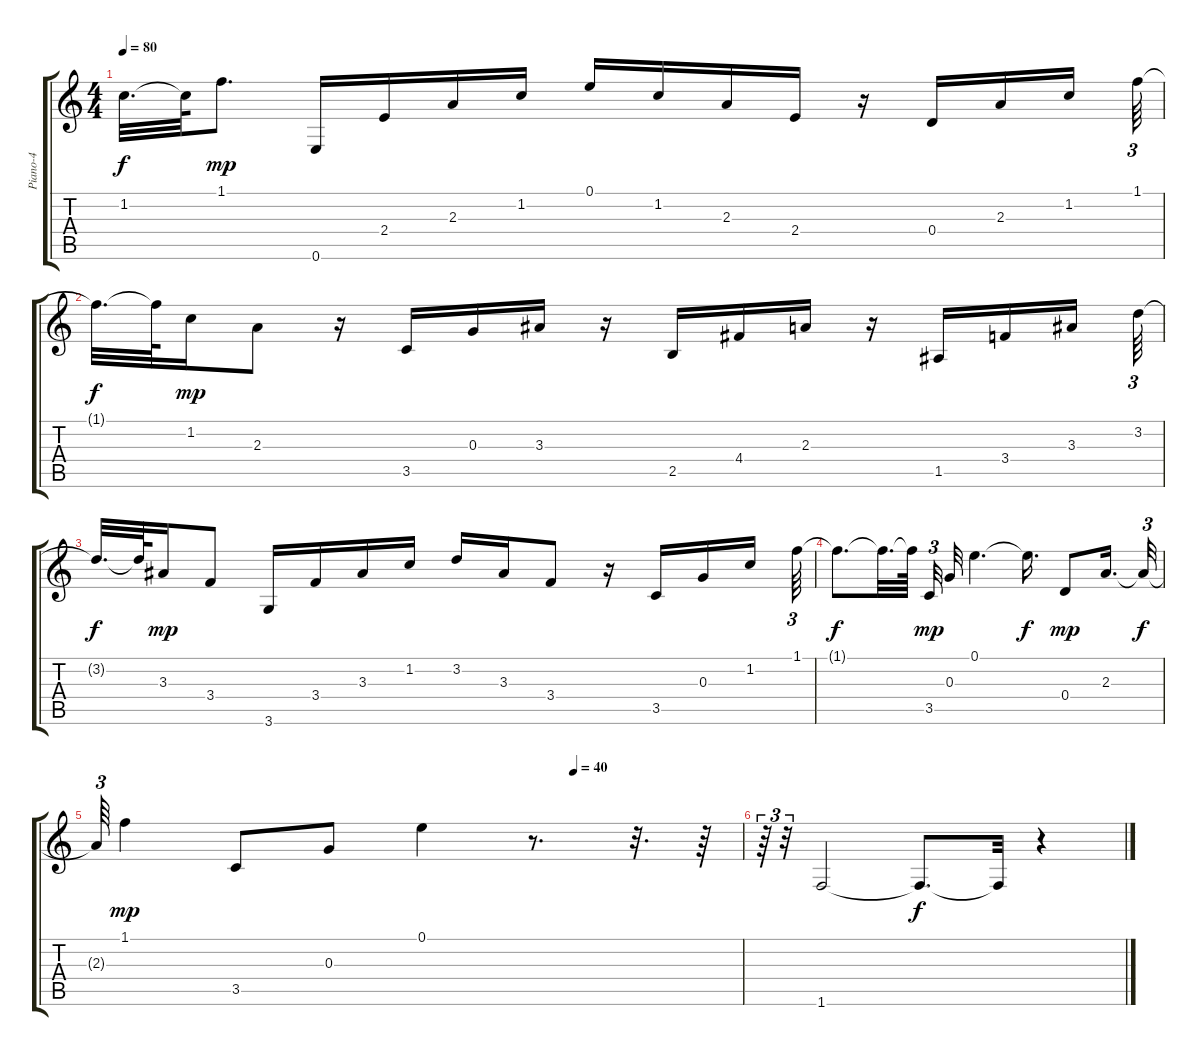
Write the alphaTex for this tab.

\track ("Piano-4" "Piano-4") {instrument acousticguitarsteel}
\staff {score tabs}
\tuning (E4 B3 G3 D3 A2 E2) {hide}
\ts (4 4)
\tempo 80
\clef g2
\ks c
1.2{t}.32{d dy f} 1.2{t}.64 1.1.8{d dy mp} 0.6.16 2.4.16 2.3.16 1.2.16 0.1.16 1.2.16 2.3.16 2.4.16 r.16 0.4.16 2.3.16 1.2.16 1.1.64{tu (3 2)} |
1.1{t}.32{d dy f} 1.1{t}.64 1.2.16{dy mp} 2.3.8 r.16 3.5.16 0.3.16 3.3.16 r.16 2.5.16 4.4.16 2.3.16 r.16 1.5.16 3.4.16 3.3.16 3.2.64{tu (3 2)} |
3.2{t}.32{d dy f} 3.2{t}.64 3.3.16{dy mp} 3.4.8 3.6.16 3.4.16 3.3.16 1.2.16 3.2.16 3.3.16 3.4.8 r.16 3.5.16 0.3.16 1.2.16 1.1.64{tu (3 2)} |
1.1{t}.8{d dy f} 1.1{t}.32{d} 1.1{t}.64 3.5.32{tu (3 2) dy mp} 0.3.32 0.1.4{d} 0.1{t}.16{d dy f} 0.4.8{dy mp} 2.3.16{d} 2.3{t}.32{tu (3 2) dy f} |
\tempo (40 0.7395833333333334)
2.3{t}.64{tu (3 2)} 1.1.4{dy mp} 3.5.8 0.3.8 0.1.4 r.8{d} r.32{d} r.64 |
r.64{tu (3 2)} r.32{tu (3 2)} 1.6.2 1.6{t}.8{d dy f} 1.6{t}.32 r.4
